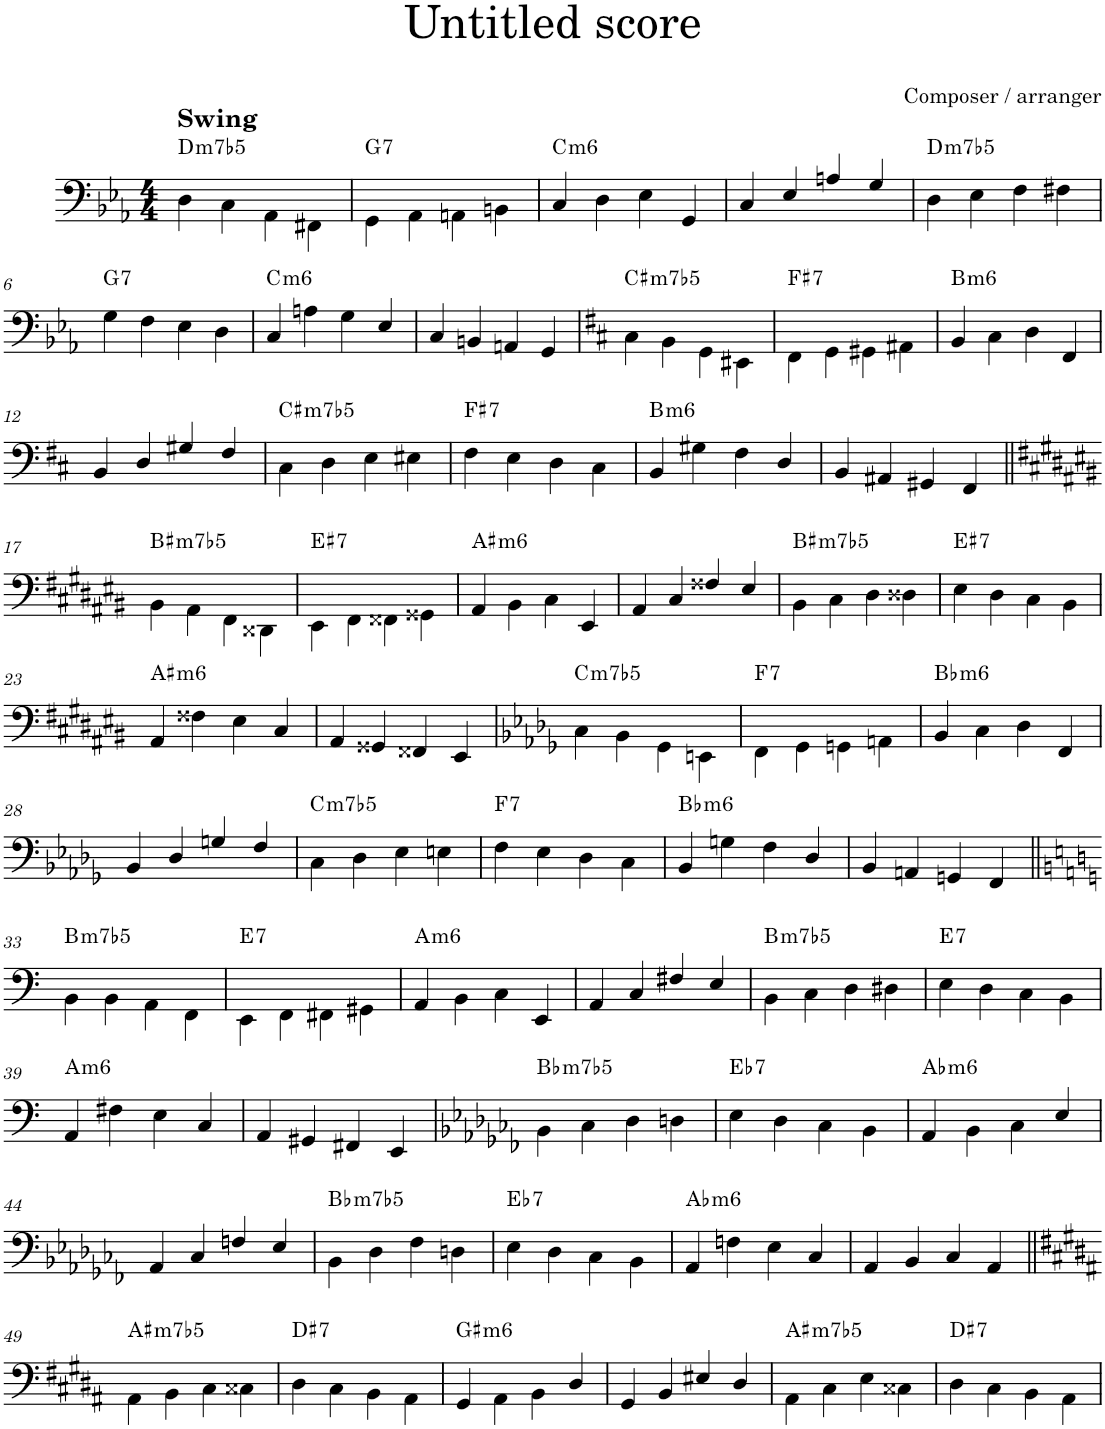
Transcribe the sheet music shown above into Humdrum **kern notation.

**kern	**harte
*part1	*part1
*staff1	*
*I"Acoustic Bass	*
*I'Bass	*
*clefF4	*
*Trd7c12	*
*k[b-e-a-]	*
*c:	*
*M4/4	*
=1	=1
!LO:TX:a:B:t=Swing	!LO:H:kt=m7b5
4D\	D:hdim7
4C\	.
4AA-\	.
4FF#X\	.
=2	=2
!	!LO:H:kt=7
4GG\	G:7
4AA-\	.
4AAn\	.
4BBn\	.
=3	=3
!	!LO:H:kt=m6
4C/	C:min6
4D\	.
4E-\	.
4GG/	.
=4	=4
4C/	.
4E-/	.
4An/	.
4G/	.
=5	=5
!	!LO:H:kt=m7b5
4D\	D:hdim7
4E-\	.
4F\	.
4F#X\	.
!!LO:LB:g=z
=6	=6
!	!LO:H:kt=7
4G\	G:7
4F\	.
4E-\	.
4D\	.
=7	=7
!	!LO:H:kt=m6
4C/	C:min6
4An\	.
4G\	.
4E-/	.
=8	=8
4C/	.
4BBn/	.
4AAn/	.
4GG/	.
=9	=9
*k[f#c#]	*
*b:	*
!	!LO:H:kt=m7b5
4C#\	C#:hdim7
4BB\	.
4GG\	.
4EE#X\	.
=10	=10
!	!LO:H:kt=7
4FF#\	F#:7
4GG\	.
4GG#X\	.
4AA#X\	.
=11	=11
!	!LO:H:kt=m6
4BB/	B:min6
4C#\	.
4D\	.
4FF#/	.
!!LO:LB:g=z
=12	=12
4BB/	.
4D/	.
4G#X/	.
4F#/	.
=13	=13
!	!LO:H:kt=m7b5
4C#\	C#:hdim7
4D\	.
4E\	.
4E#X\	.
=14	=14
!	!LO:H:kt=7
4F#\	F#:7
4E\	.
4D\	.
4C#\	.
=15	=15
!	!LO:H:kt=m6
4BB/	B:min6
4G#X\	.
4F#\	.
4D/	.
=16	=16
4BB/	.
4AA#X/	.
4GG#X/	.
4FF#/	.
!!LO:LB:g=z
=17||	=17||
*k[f#c#g#d#a#e#b#]	*
!	!LO:H:kt=m7b5
4BB#\	B#:hdim7
4AA#\	.
4FF#\	.
4DD##X\	.
=18	=18
!	!LO:H:kt=7
4EE#\	E#:7
4FF#\	.
4FF##X\	.
4GG##X\	.
=19	=19
!	!LO:H:kt=m6
4AA#/	A#:min6
4BB#\	.
4C#\	.
4EE#/	.
=20	=20
4AA#/	.
4C#/	.
4F##X/	.
4E#/	.
=21	=21
!	!LO:H:kt=m7b5
4BB#\	B#:hdim7
4C#\	.
4D#\	.
4D##X\	.
=22	=22
!	!LO:H:kt=7
4E#\	E#:7
4D#\	.
4C#\	.
4BB#\	.
!!LO:LB:g=z
=23	=23
!	!LO:H:kt=m6
4AA#/	A#:min6
4F##X\	.
4E#\	.
4C#/	.
=24	=24
4AA#/	.
4GG##X/	.
4FF##X/	.
4EE#/	.
=25	=25
*k[b-e-a-d-g-]	*
!	!LO:H:kt=m7b5
4C\	C:hdim7
4BB-\	.
4GG-\	.
4EEn\	.
=26	=26
!	!LO:H:kt=7
4FF\	F:7
4GG-\	.
4GGn\	.
4AAn\	.
=27	=27
!	!LO:H:kt=m6
4BB-/	Bb:min6
4C\	.
4D-\	.
4FF/	.
!!LO:LB:g=z
=28	=28
4BB-/	.
4D-/	.
4Gn/	.
4F/	.
=29	=29
!	!LO:H:kt=m7b5
4C\	C:hdim7
4D-\	.
4E-\	.
4En\	.
=30	=30
!	!LO:H:kt=7
4F\	F:7
4E-\	.
4D-\	.
4C\	.
=31	=31
!	!LO:H:kt=m6
4BB-/	Bb:min6
4Gn\	.
4F\	.
4D-/	.
=32	=32
4BB-/	.
4AAn/	.
4GGn/	.
4FF/	.
!!LO:LB:g=z
=33||	=33||
*k[]	*
!	!LO:H:kt=m7b5
4BB\	B:hdim7
4BB\	.
4AA\	.
4FF\	.
=34	=34
!	!LO:H:kt=7
4EE\	E:7
4FF\	.
4FF#X\	.
4GG#X\	.
=35	=35
!	!LO:H:kt=m6
4AA/	A:min6
4BB\	.
4C\	.
4EE/	.
=36	=36
4AA/	.
4C/	.
4F#X/	.
4E/	.
=37	=37
!	!LO:H:kt=m7b5
4BB\	B:hdim7
4C\	.
4D\	.
4D#X\	.
=38	=38
!	!LO:H:kt=7
4E\	E:7
4D\	.
4C\	.
4BB\	.
!!LO:LB:g=z
=39	=39
!	!LO:H:kt=m6
4AA/	A:min6
4F#X\	.
4E\	.
4C/	.
=40	=40
4AA/	.
4GG#X/	.
4FF#X/	.
4EE/	.
=41	=41
*k[b-e-a-d-g-c-f-]	*
!	!LO:H:kt=m7b5
4BB-\	Bb:hdim7
4C-\	.
4D-\	.
4Dn\	.
=42	=42
!	!LO:H:kt=7
4E-\	Eb:7
4D-\	.
4C-\	.
4BB-\	.
=43	=43
!	!LO:H:kt=m6
4AA-/	Ab:min6
4BB-\	.
4C-\	.
4E-/	.
!!LO:LB:g=z
=44	=44
4AA-/	.
4C-/	.
4Fn/	.
4E-/	.
=45	=45
!	!LO:H:kt=m7b5
4BB-\	Bb:hdim7
4D-\	.
4F-\	.
4Dn\	.
=46	=46
!	!LO:H:kt=7
4E-\	Eb:7
4D-\	.
4C-\	.
4BB-\	.
=47	=47
!	!LO:H:kt=m6
4AA-/	Ab:min6
4Fn\	.
4E-\	.
4C-/	.
=48	=48
4AA-/	.
4BB-/	.
4C-/	.
4AA-/	.
!!LO:LB:g=z
=49||	=49||
*k[f#c#g#d#a#]	*
!	!LO:H:kt=m7b5
4AA#\	A#:hdim7
4BB\	.
4C#\	.
4C##X\	.
=50	=50
!	!LO:H:kt=7
4D#\	D#:7
4C#\	.
4BB\	.
4AA#\	.
=51	=51
!	!LO:H:kt=m6
4GG#/	G#:min6
4AA#\	.
4BB\	.
4D#/	.
=52	=52
4GG#/	.
4BB/	.
4E#X/	.
4D#/	.
=53	=53
!	!LO:H:kt=m7b5
4AA#\	A#:hdim7
4C#\	.
4E\	.
4C##X\	.
=54	=54
!	!LO:H:kt=7
4D#\	D#:7
4C#\	.
4BB\	.
4AA#\	.
=	=
*-	*-
